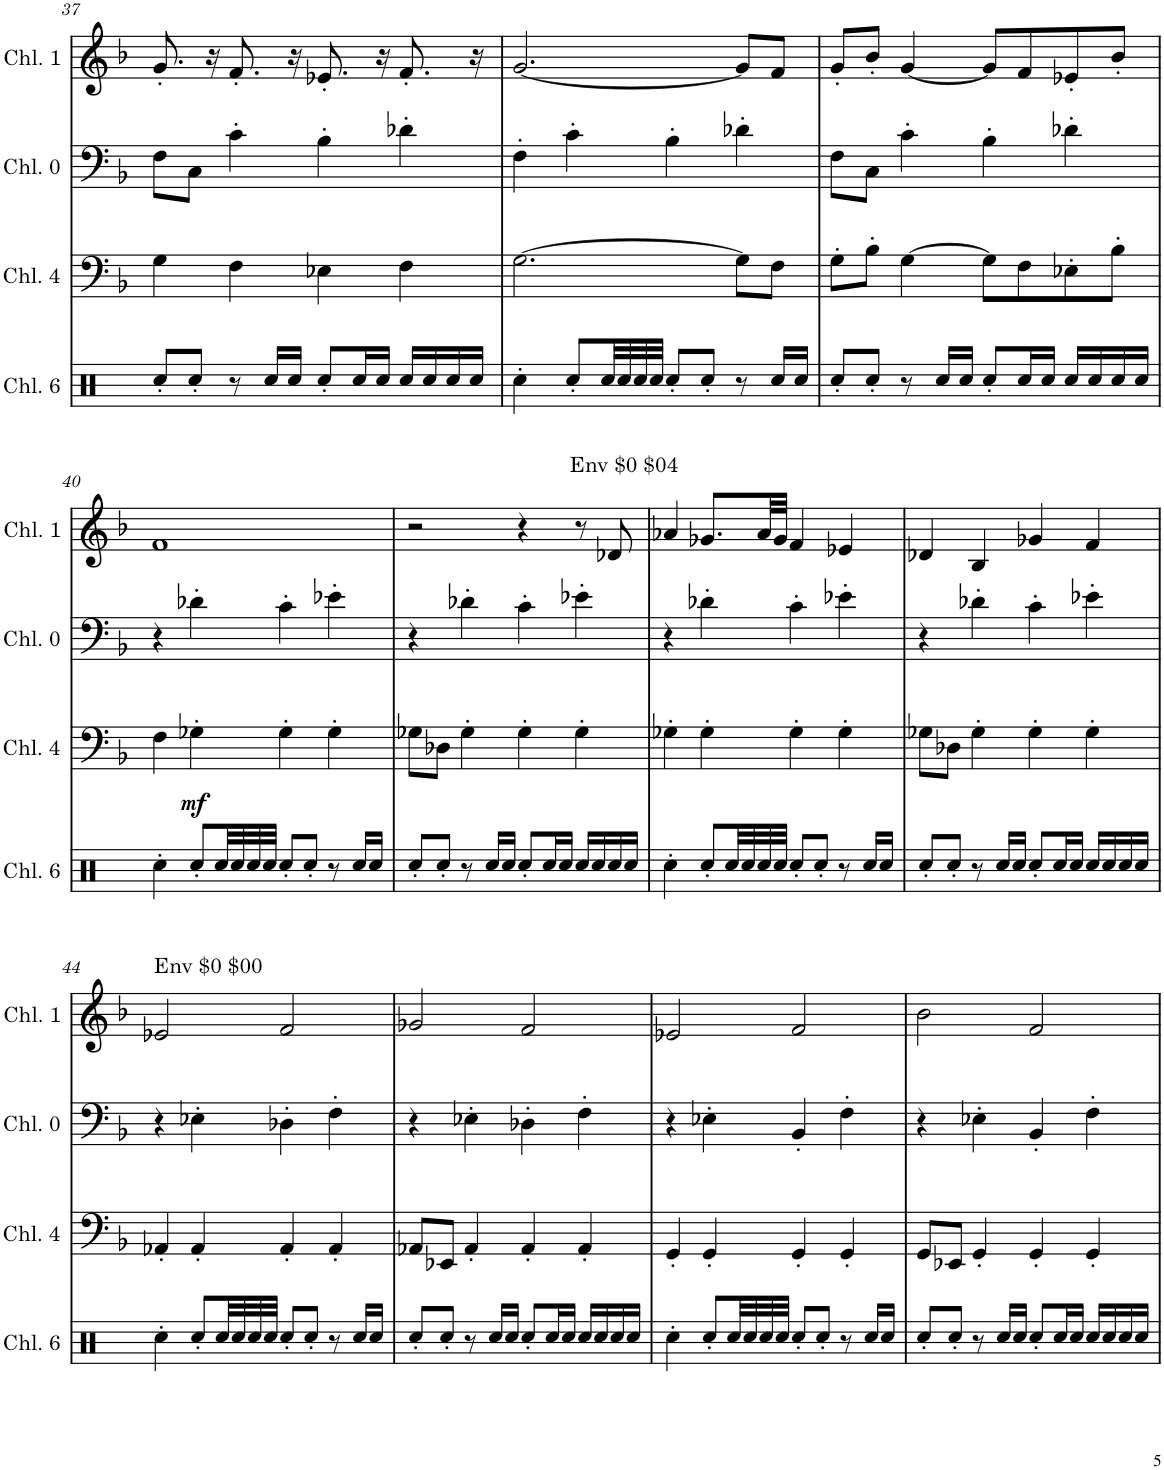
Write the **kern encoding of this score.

**kern	**kern	**dynam	**kern	**kern
*part4	*part3	*part3	*part2	*part1
*staff4	*staff3	*staff3	*staff2	*staff1
*I"Channel 6	*I"Channel 4	*	*I"Channel 0	*I"Channel 1
*I'Chl. 6	*I'Chl. 4	*	*I'Chl. 0	*I'Chl. 1
!!LO:PB:g=z
*clefX	*clefF4	*	*clefF4	*clefG2
*k[]	*k[b-]	*	*k[b-]	*k[b-]
*M4/4	*M4/4	*	*M4/4	*M4/4
=37	=37	=37	=37	=37
8Rcc'/L	4G\	.	8F\L	8.g'/
8Rcc'/J	.	.	8C\J	.
.	.	.	.	16r
8r	4F\	.	4c'\	8.f'/
16Rcc/LL	.	.	.	.
16Rcc/JJ	.	.	.	16r
8Rcc'/L	4E-X\	.	4B-'\	8.e-X'/
16Rcc/L	.	.	.	.
16Rcc/JJ	.	.	.	16r
16Rcc/LL	4F\	.	4d-X'\	8.f'/
16Rcc/	.	.	.	.
16Rcc/	.	.	.	.
16Rcc/JJ	.	.	.	16r
=38	=38	=38	=38	=38
4Rcc'\	[2.G\	.	4F'\	[2.g/
8Rcc'/L	.	.	4c'\	.
32Rcc/LL	.	.	.	.
32Rcc/	.	.	.	.
32Rcc/	.	.	.	.
32Rcc/JJJ	.	.	.	.
8Rcc'/L	.	.	4B-'\	.
8Rcc'/J	.	.	.	.
8r	8G\L]	.	4d-X'\	8g/L]
16Rcc/LL	8F\J	.	.	8f/J
16Rcc/JJ	.	.	.	.
=39	=39	=39	=39	=39
8Rcc'/L	8G'\L	.	8F\L	8g'/L
8Rcc'/J	8B-'\J	.	8C\J	8b-'/J
8r	[4G\	.	4c'\	[4g/
16Rcc/LL	.	.	.	.
16Rcc/JJ	.	.	.	.
8Rcc'/L	8G\L]	.	4B-'\	8g/L]
16Rcc/L	8F\	.	.	8f/
16Rcc/JJ	.	.	.	.
16Rcc/LL	8E-X'\	.	4d-X'\	8e-X'/
16Rcc/	.	.	.	.
16Rcc/	8B-'\J	.	.	8b-'/J
16Rcc/JJ	.	.	.	.
!!LO:LB:g=z
=40	=40	=40	=40	=40
4Rcc'\	4F\	.	4r	1f
!	!	!LO:DY:b	!	!
8Rcc'/L	4G-X'\	mf	4d-X'\	.
32Rcc/LL	.	.	.	.
32Rcc/	.	.	.	.
32Rcc/	.	.	.	.
32Rcc/JJJ	.	.	.	.
8Rcc'/L	4G-'\	.	4c'\	.
8Rcc'/J	.	.	.	.
8r	4G-'\	.	4e-X'\	.
16Rcc/LL	.	.	.	.
16Rcc/JJ	.	.	.	.
=41	=41	=41	=41	=41
8Rcc'/L	8G-X\L	.	4r	2r
8Rcc'/J	8D-X\J	.	.	.
8r	4G-'\	.	4d-X'\	.
16Rcc/LL	.	.	.	.
16Rcc/JJ	.	.	.	.
8Rcc'/L	4G-'\	.	4c'\	4r
16Rcc/L	.	.	.	.
16Rcc/JJ	.	.	.	.
16Rcc/LL	4G-'\	.	4e-X'\	8r
16Rcc/	.	.	.	.
!	!	!	!	!LO:TX:a:t=Env $0 $04
16Rcc/	.	.	.	8d-X/
16Rcc/JJ	.	.	.	.
=42	=42	=42	=42	=42
4Rcc'\	4G-X'\	.	4r	4a-X/
8Rcc'/L	4G-'\	.	4d-X'\	8.g-X/L
32Rcc/LL	.	.	.	.
32Rcc/	.	.	.	.
32Rcc/	.	.	.	32a-/LL
32Rcc/JJJ	.	.	.	32g-/JJJ
8Rcc'/L	4G-'\	.	4c'\	4f/
8Rcc'/J	.	.	.	.
8r	4G-'\	.	4e-X'\	4e-X/
16Rcc/LL	.	.	.	.
16Rcc/JJ	.	.	.	.
=43	=43	=43	=43	=43
8Rcc'/L	8G-X\L	.	4r	4d-X/
8Rcc'/J	8D-X\J	.	.	.
8r	4G-'\	.	4d-X'\	4B-/
16Rcc/LL	.	.	.	.
16Rcc/JJ	.	.	.	.
8Rcc'/L	4G-'\	.	4c'\	4g-X/
16Rcc/L	.	.	.	.
16Rcc/JJ	.	.	.	.
16Rcc/LL	4G-'\	.	4e-X'\	4f/
16Rcc/	.	.	.	.
16Rcc/	.	.	.	.
16Rcc/JJ	.	.	.	.
!!LO:LB:g=z
=44	=44	=44	=44	=44
!	!	!	!	!LO:TX:a:t=Env $0 $00
4Rcc'\	4AA-X'/	.	4r	2e-X/
8Rcc'/L	4AA-'/	.	4E-X'\	.
32Rcc/LL	.	.	.	.
32Rcc/	.	.	.	.
32Rcc/	.	.	.	.
32Rcc/JJJ	.	.	.	.
8Rcc'/L	4AA-'/	.	4D-X'\	2f/
8Rcc'/J	.	.	.	.
8r	4AA-'/	.	4F'\	.
16Rcc/LL	.	.	.	.
16Rcc/JJ	.	.	.	.
=45	=45	=45	=45	=45
8Rcc'/L	8AA-X/L	.	4r	2g-X/
8Rcc'/J	8EE-X/J	.	.	.
8r	4AA-'/	.	4E-X'\	.
16Rcc/LL	.	.	.	.
16Rcc/JJ	.	.	.	.
8Rcc'/L	4AA-'/	.	4D-X'\	2f/
16Rcc/L	.	.	.	.
16Rcc/JJ	.	.	.	.
16Rcc/LL	4AA-'/	.	4F'\	.
16Rcc/	.	.	.	.
16Rcc/	.	.	.	.
16Rcc/JJ	.	.	.	.
=46	=46	=46	=46	=46
4Rcc'\	4GG'/	.	4r	2e-X/
8Rcc'/L	4GG'/	.	4E-X'\	.
32Rcc/LL	.	.	.	.
32Rcc/	.	.	.	.
32Rcc/	.	.	.	.
32Rcc/JJJ	.	.	.	.
8Rcc'/L	4GG'/	.	4BB-'/	2f/
8Rcc'/J	.	.	.	.
8r	4GG'/	.	4F'\	.
16Rcc/LL	.	.	.	.
16Rcc/JJ	.	.	.	.
=47	=47	=47	=47	=47
8Rcc'/L	8GG/L	.	4r	2b-\
8Rcc'/J	8EE-X/J	.	.	.
8r	4GG'/	.	4E-X'\	.
16Rcc/LL	.	.	.	.
16Rcc/JJ	.	.	.	.
8Rcc'/L	4GG'/	.	4BB-'/	2f/
16Rcc/L	.	.	.	.
16Rcc/JJ	.	.	.	.
16Rcc/LL	4GG'/	.	4F'\	.
16Rcc/	.	.	.	.
16Rcc/	.	.	.	.
16Rcc/JJ	.	.	.	.
=	=	=	=	=
*-	*-	*-	*-	*-
